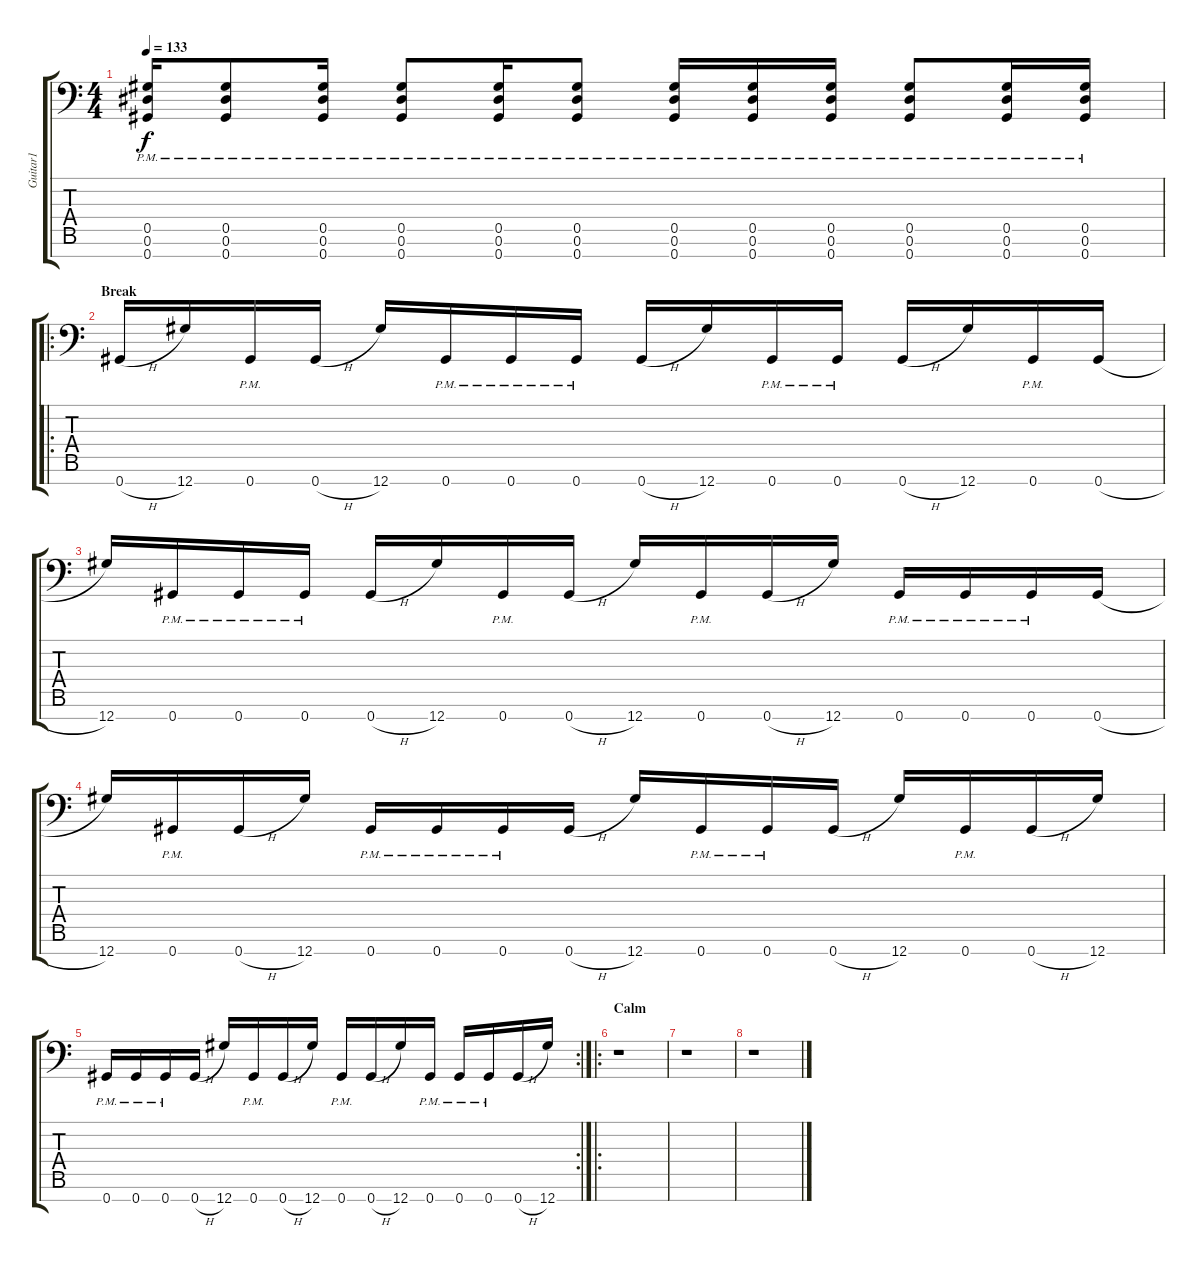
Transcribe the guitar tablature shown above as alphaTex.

\track ("Guitar1" "Guitar1") {instrument distortionguitar}
\staff {score tabs}
\tuning (Eb4 Bb3 Gb3 Db3 Ab2 Eb2 Ab1) {hide}
\ts (4 4)
\tempo 133
\clef f4
\ks c
(0.5{pm} 0.6 0.7).16{dy f} (0.5{pm} 0.6 0.7).8 (0.5{pm} 0.6 0.7).16 (0.5{pm} 0.6 0.7).8 (0.5{pm} 0.6 0.7).16 (0.5{pm} 0.6 0.7).8 (0.5{pm} 0.6 0.7).16 (0.5{pm} 0.6 0.7).16 (0.5{pm} 0.6 0.7).16 (0.5{pm} 0.6 0.7).8 (0.5{pm} 0.6 0.7).16 (0.5{pm} 0.6 0.7).16 |
\ro
\section ("" "Break")
0.7{h}.16 12.7.16 0.7{pm}.16 0.7{h}.16 12.7.16 0.7{pm}.16 0.7{pm}.16 0.7{pm}.16 0.7{h}.16 12.7.16 0.7{pm}.16 0.7{pm}.16 0.7{h}.16 12.7.16 0.7{pm}.16 0.7{h}.16 |
12.7.16 0.7{pm}.16 0.7{pm}.16 0.7{pm}.16 0.7{h}.16 12.7.16 0.7{pm}.16 0.7{h}.16 12.7.16 0.7{pm}.16 0.7{h}.16 12.7.16 0.7{pm}.16 0.7{pm}.16 0.7{pm}.16 0.7{h}.16 |
12.7.16 0.7{pm}.16 0.7{h}.16 12.7.16 0.7{pm}.16 0.7{pm}.16 0.7{pm}.16 0.7{h}.16 12.7.16 0.7{pm}.16 0.7{pm}.16 0.7{h}.16 12.7.16 0.7{pm}.16 0.7{h}.16 12.7.16 |
\rc 2
0.7{pm}.16 0.7{pm}.16 0.7{pm}.16 0.7{h}.16 12.7.16 0.7{pm}.16 0.7{h}.16 12.7.16 0.7{pm}.16 0.7{h}.16 12.7.16 0.7{pm}.16 0.7{pm}.16 0.7{pm}.16 0.7{h}.16 12.7.16 |
\ro
\section ("" "Calm")
r.1 |
r.1 |
r.1
